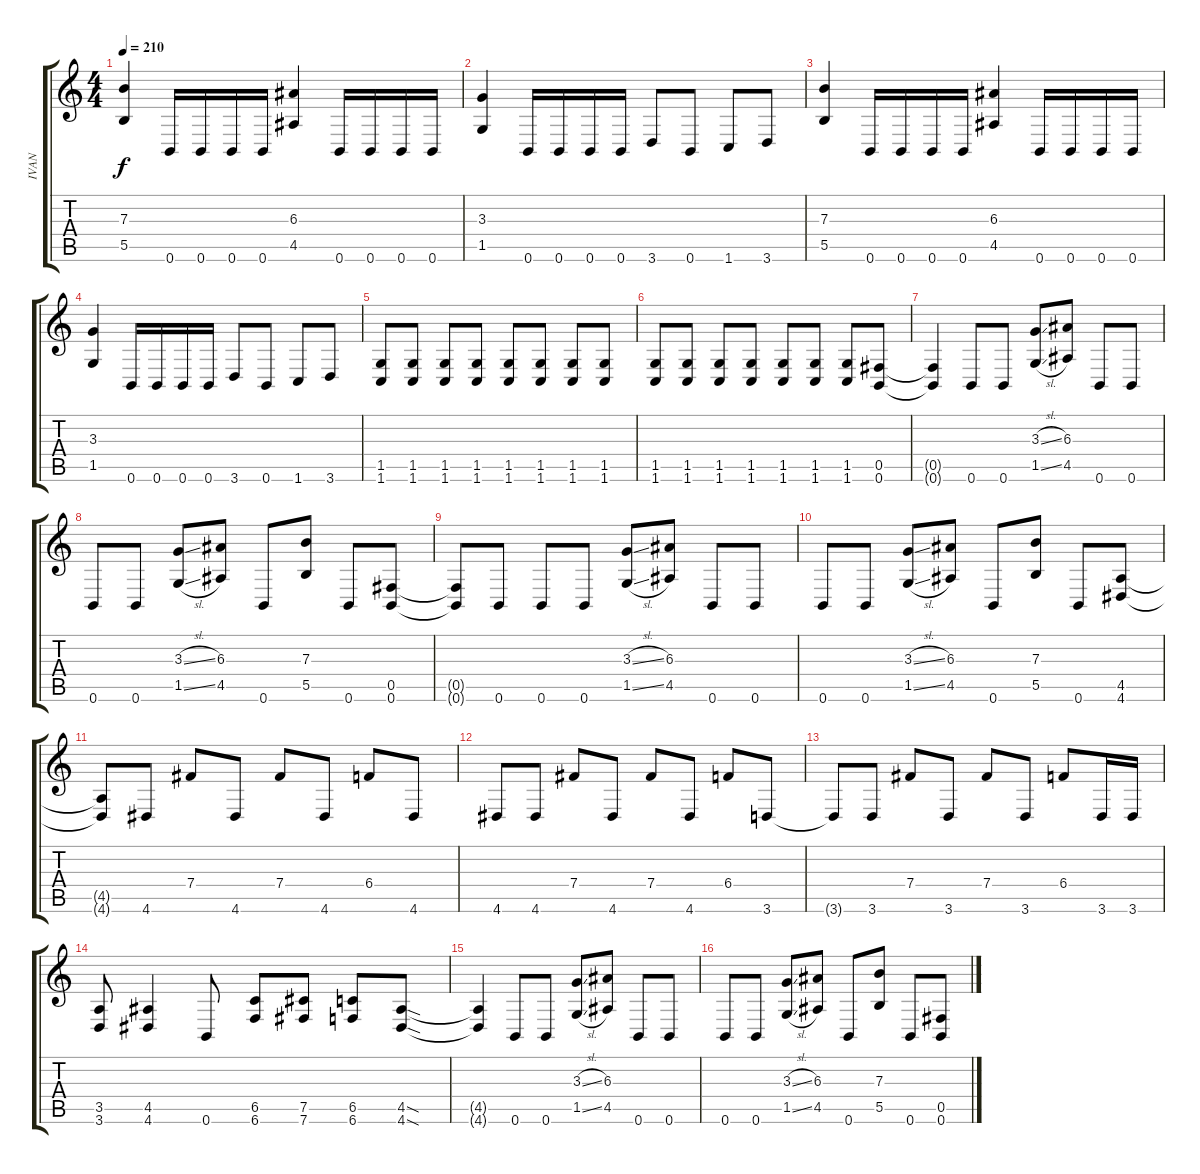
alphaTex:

\track ("IVAN" "IVAN") {instrument distortionguitar}
\staff {score tabs}
\tuning (Db4 Ab3 E3 B2 Gb2 B1) {hide}
\ts (4 4)
\tempo 210
\clef g2
\ks c
(7.3 5.5).4{dy f} 0.6.16 0.6.16 0.6.16 0.6.16 (6.3 4.5).4 0.6.16 0.6.16 0.6.16 0.6.16 |
(3.3 1.5).4 0.6.16 0.6.16 0.6.16 0.6.16 3.6.8 0.6.8 1.6.8 3.6.8 |
(7.3 5.5).4 0.6.16 0.6.16 0.6.16 0.6.16 (6.3 4.5).4 0.6.16 0.6.16 0.6.16 0.6.16 |
(3.3 1.5).4 0.6.16 0.6.16 0.6.16 0.6.16 3.6.8 0.6.8 1.6.8 3.6.8 |
(1.5 1.6).8 (1.5 1.6).8 (1.5 1.6).8 (1.5 1.6).8 (1.5 1.6).8 (1.5 1.6).8 (1.5 1.6).8 (1.5 1.6).8 |
(1.5 1.6).8 (1.5 1.6).8 (1.5 1.6).8 (1.5 1.6).8 (1.5 1.6).8 (1.5 1.6).8 (1.5 1.6).8 (0.5 0.6).8 |
(0.5{t} 0.6{t}).4 0.6.8 0.6.8 (3.3{sl} 1.5{sl}).8 (6.3 4.5).8 0.6.8 0.6.8 |
0.6.8 0.6.8 (3.3{sl} 1.5{sl}).8 (6.3 4.5).8 0.6.8 (7.3 5.5).8 0.6.8 (0.5 0.6).8 |
(0.5{t} 0.6{t}).8 0.6.8 0.6.8 0.6.8 (3.3{sl} 1.5{sl}).8 (6.3 4.5).8 0.6.8 0.6.8 |
0.6.8 0.6.8 (3.3{sl} 1.5{sl}).8 (6.3 4.5).8 0.6.8 (7.3 5.5).8 0.6.8 (4.5 4.6).8 |
(4.5{t} 4.6{t}).8 4.6.8 7.4.8 4.6.8 7.4.8 4.6.8 6.4.8 4.6.8 |
4.6.8 4.6.8 7.4.8 4.6.8 7.4.8 4.6.8 6.4.8 3.6.8 |
3.6{t}.8 3.6.8 7.4.8 3.6.8 7.4.8 3.6.8 6.4.8 3.6.16 3.6.16 |
(3.5 3.6).8 (4.5 4.6).4 0.6.8 (6.5 6.6).8 (7.5 7.6).8 (6.5 6.6).8 (4.5{sod} 4.6{sod}).8 |
(4.5{t} 4.6{t}).4 0.6.8 0.6.8 (3.3{sl} 1.5{sl}).8 (6.3 4.5).8 0.6.8 0.6.8 |
0.6.8 0.6.8 (3.3{sl} 1.5{sl}).8 (6.3 4.5).8 0.6.8 (7.3 5.5).8 0.6.8 (0.5 0.6).8
